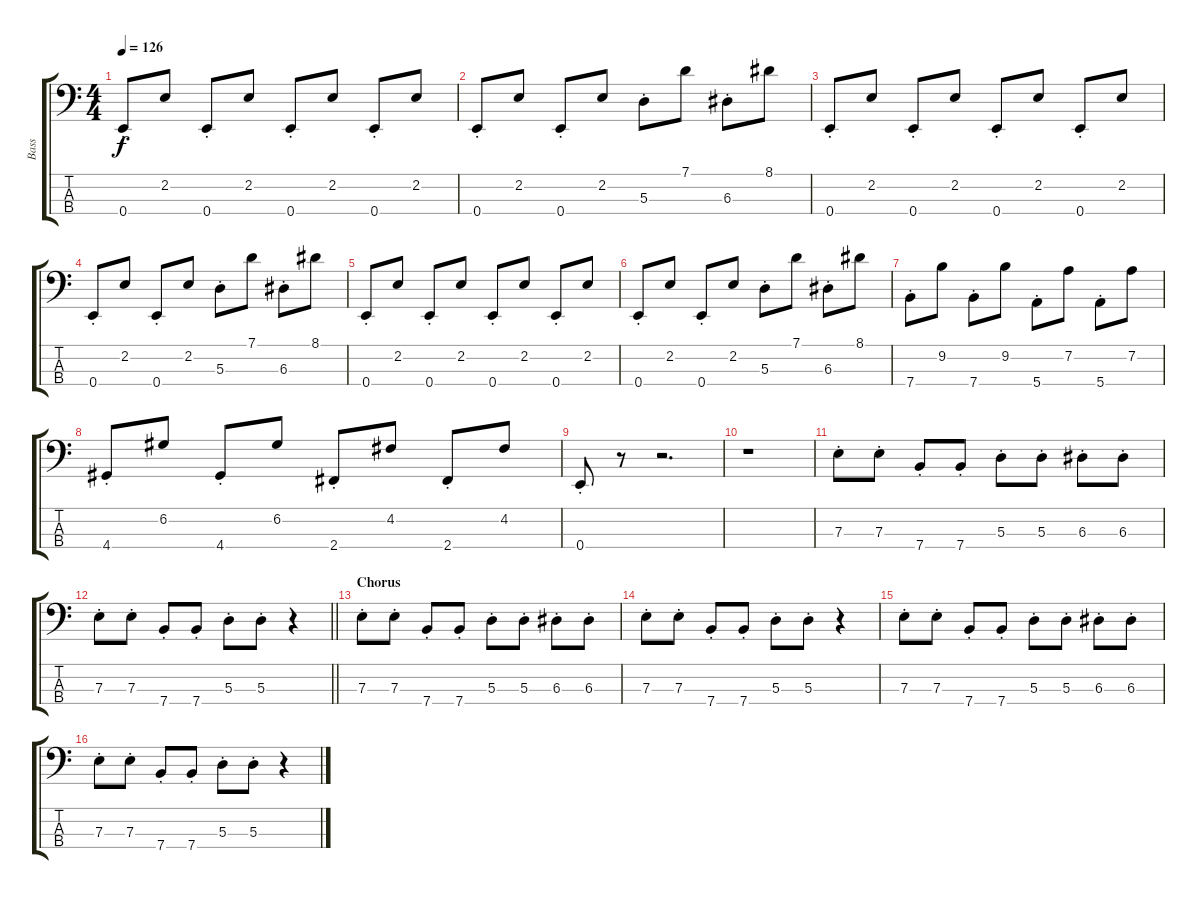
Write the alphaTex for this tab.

\track ("Bass" "Bass") {instrument electricbassfinger}
\staff {score tabs}
\tuning (G2 D2 A1 E1) {hide}
\ts (4 4)
\tempo 126
\clef f4
\ks c
0.4{st}.8{dy f} 2.2.8 0.4{st}.8 2.2.8 0.4{st}.8 2.2.8 0.4{st}.8 2.2.8 |
0.4{st}.8 2.2.8 0.4{st}.8 2.2.8 5.3{st}.8 7.1.8 6.3{st}.8 8.1.8 |
0.4{st}.8 2.2.8 0.4{st}.8 2.2.8 0.4{st}.8 2.2.8 0.4{st}.8 2.2.8 |
0.4{st}.8 2.2.8 0.4{st}.8 2.2.8 5.3{st}.8 7.1.8 6.3{st}.8 8.1.8 |
0.4{st}.8 2.2.8 0.4{st}.8 2.2.8 0.4{st}.8 2.2.8 0.4{st}.8 2.2.8 |
0.4{st}.8 2.2.8 0.4{st}.8 2.2.8 5.3{st}.8 7.1.8 6.3{st}.8 8.1.8 |
7.4{st}.8 9.2.8 7.4{st}.8 9.2.8 5.4{st}.8 7.2.8 5.4{st}.8 7.2.8 |
4.4{st}.8 6.2.8 4.4{st}.8 6.2.8 2.4{st}.8 4.2.8 2.4{st}.8 4.2.8 |
0.4{st}.8 r.8 r.2{d} |
r.1 |
7.3{st}.8 7.3{st}.8 7.4{st}.8 7.4{st}.8 5.3{st}.8 5.3{st}.8 6.3{st}.8 6.3{st}.8 |
\barLineRight lightlight
7.3{st}.8 7.3{st}.8 7.4{st}.8 7.4{st}.8 5.3{st}.8 5.3{st}.8 r.4 |
\section ("" "Chorus")
7.3{st}.8 7.3{st}.8 7.4{st}.8 7.4{st}.8 5.3{st}.8 5.3{st}.8 6.3{st}.8 6.3{st}.8 |
7.3{st}.8 7.3{st}.8 7.4{st}.8 7.4{st}.8 5.3{st}.8 5.3{st}.8 r.4 |
7.3{st}.8 7.3{st}.8 7.4{st}.8 7.4{st}.8 5.3{st}.8 5.3{st}.8 6.3{st}.8 6.3{st}.8 |
7.3{st}.8 7.3{st}.8 7.4{st}.8 7.4{st}.8 5.3{st}.8 5.3{st}.8 r.4
